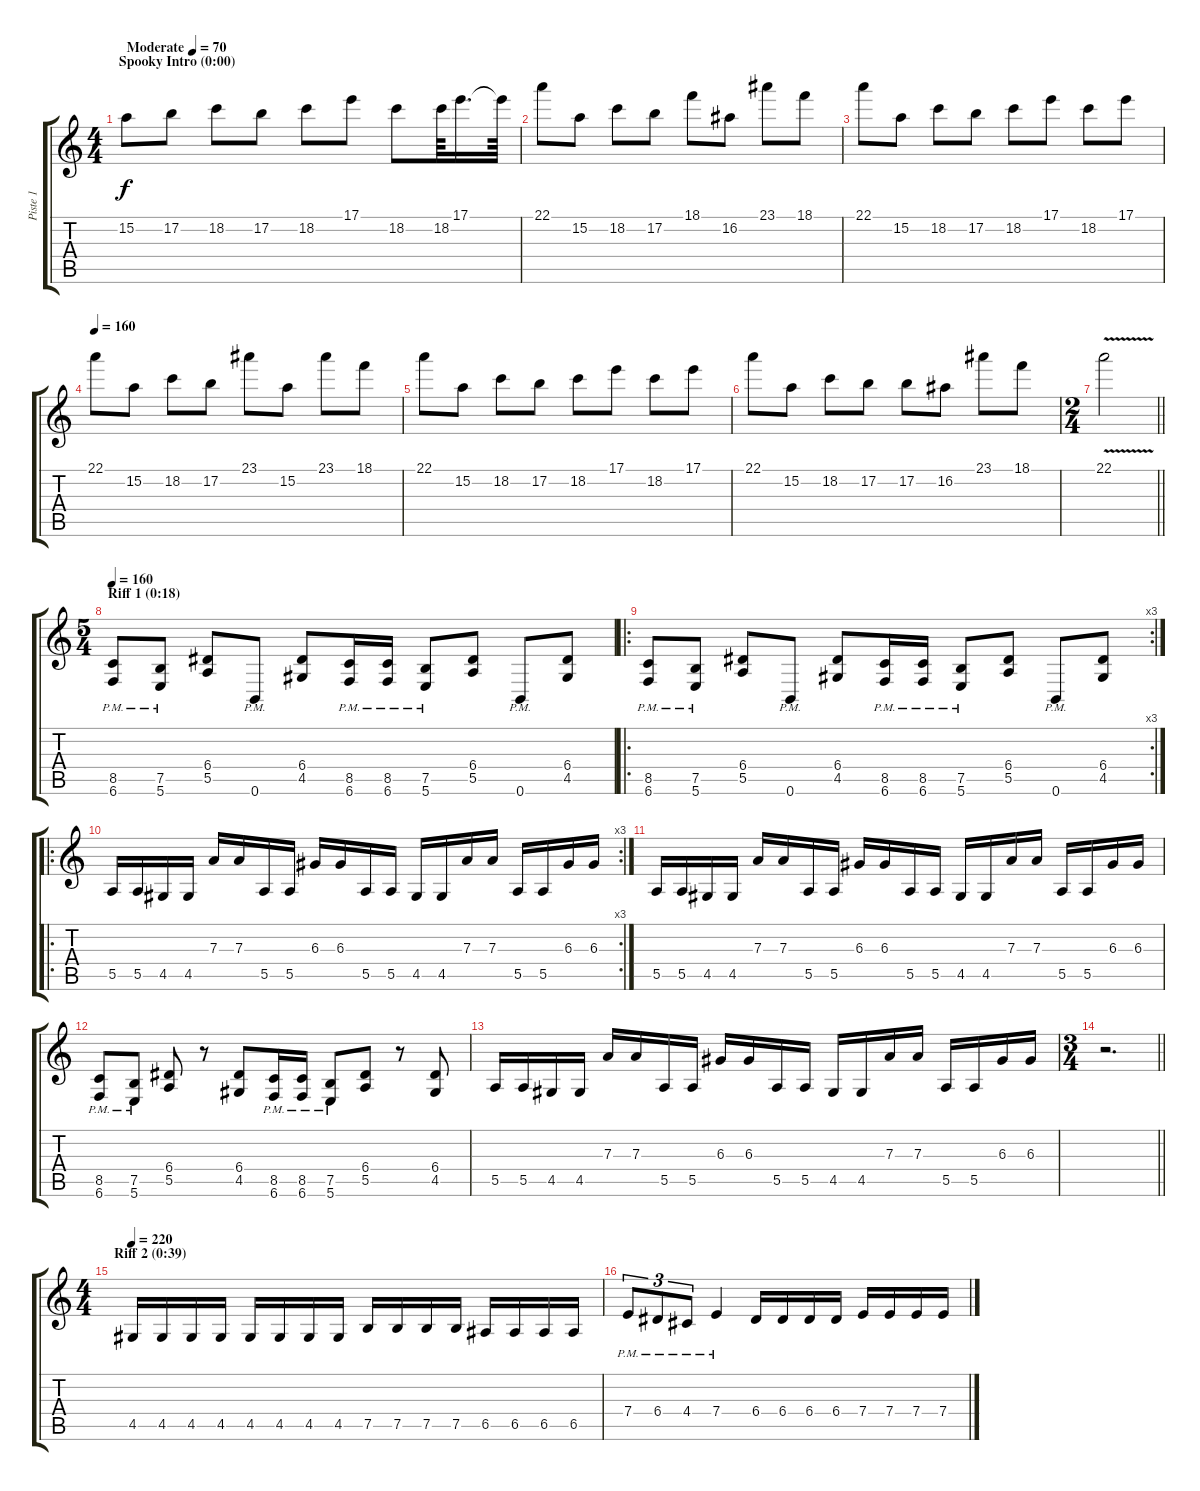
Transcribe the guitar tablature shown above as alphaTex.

\track ("Piste 1" "Piste 1") {instrument distortionguitar}
\staff {score tabs}
\tuning (B3 Gb3 D3 A2 E2 B1) {hide}
\ts (4 4)
\section ("" "Spooky Intro (0:00)")
\tempo (70 "Moderate")
\clef g2
\ks c
15.2.8{dy f volume 8 balance 8 instrument acousticguitarnylon} 17.2.8 18.2.8 17.2.8 18.2.8 17.1.8 18.2.8 18.2.64 17.1.16{d} 17.1{t}.64 |
22.1.8 15.2.8 18.2.8 17.2.8 18.1.8 16.2.8 23.1.8 18.1.8 |
22.1.8 15.2.8 18.2.8 17.2.8 18.2.8 17.1.8 18.2.8 17.1.8 |
\tempo 160
22.1.8 15.2.8 18.2.8 17.2.8 23.1.8 15.2.8 23.1.8 18.1.8 |
22.1.8 15.2.8 18.2.8 17.2.8 18.2.8 17.1.8 18.2.8 17.1.8 |
22.1.8 15.2.8 18.2.8 17.2.8 17.2.8 16.2.8 23.1.8 18.1.8 |
\ts (2 4)
\barLineRight lightlight
22.1{v}.2 |
\ts (5 4)
\section ("" "Riff 1 (0:18)")
\tempo 160
(8.5{pm} 6.6{pm}).8{volume 13 balance 16 instrument distortionguitar} (7.5{pm} 5.6{pm}).8 (6.4 5.5).8 0.6{pm}.8 (6.4 4.5).8 (8.5{pm} 6.6{pm}).16 (8.5{pm} 6.6{pm}).16 (7.5{pm} 5.6{pm}).8 (6.4 5.5).8 0.6{pm}.8 (6.4 4.5).8 |
\ro
\rc 3
(8.5{pm} 6.6{pm}).8 (7.5{pm} 5.6{pm}).8 (6.4 5.5).8 0.6{pm}.8 (6.4 4.5).8 (8.5{pm} 6.6{pm}).16 (8.5{pm} 6.6{pm}).16 (7.5{pm} 5.6{pm}).8 (6.4 5.5).8 0.6{pm}.8 (6.4 4.5).8 |
\ro
\rc 3
5.5.16 5.5.16 4.5.16 4.5.16 7.3.16 7.3.16 5.5.16 5.5.16 6.3.16 6.3.16 5.5.16 5.5.16 4.5.16 4.5.16 7.3.16 7.3.16 5.5.16 5.5.16 6.3.16 6.3.16 |
5.5.16 5.5.16 4.5.16 4.5.16 7.3.16 7.3.16 5.5.16 5.5.16 6.3.16 6.3.16 5.5.16 5.5.16 4.5.16 4.5.16 7.3.16 7.3.16 5.5.16 5.5.16 6.3.16 6.3.16 |
(8.5{pm} 6.6{pm}).8 (7.5{pm} 5.6{pm}).8 (6.4 5.5).8 r.8 (6.4 4.5).8 (8.5{pm} 6.6{pm}).16 (8.5{pm} 6.6{pm}).16 (7.5{pm} 5.6{pm}).8 (6.4 5.5).8 r.8 (6.4 4.5).8 |
5.5.16 5.5.16 4.5.16 4.5.16 7.3.16 7.3.16 5.5.16 5.5.16 6.3.16 6.3.16 5.5.16 5.5.16 4.5.16 4.5.16 7.3.16 7.3.16 5.5.16 5.5.16 6.3.16 6.3.16 |
\ts (3 4)
\barLineRight lightlight
r.2{d} |
\ts (4 4)
\section ("" "Riff 2 (0:39)")
\tempo 220
4.5.16 4.5.16 4.5.16 4.5.16 4.5.16 4.5.16 4.5.16 4.5.16 7.5.16 7.5.16 7.5.16 7.5.16 6.5.16 6.5.16 6.5.16 6.5.16 |
7.4{pm}.8{tu (3 2)} 6.4{pm}.8{tu (3 2)} 4.4{pm}.8{tu (3 2)} 7.4{pm}.4 6.4.16 6.4.16 6.4.16 6.4.16 7.4.16 7.4.16 7.4.16 7.4.16
